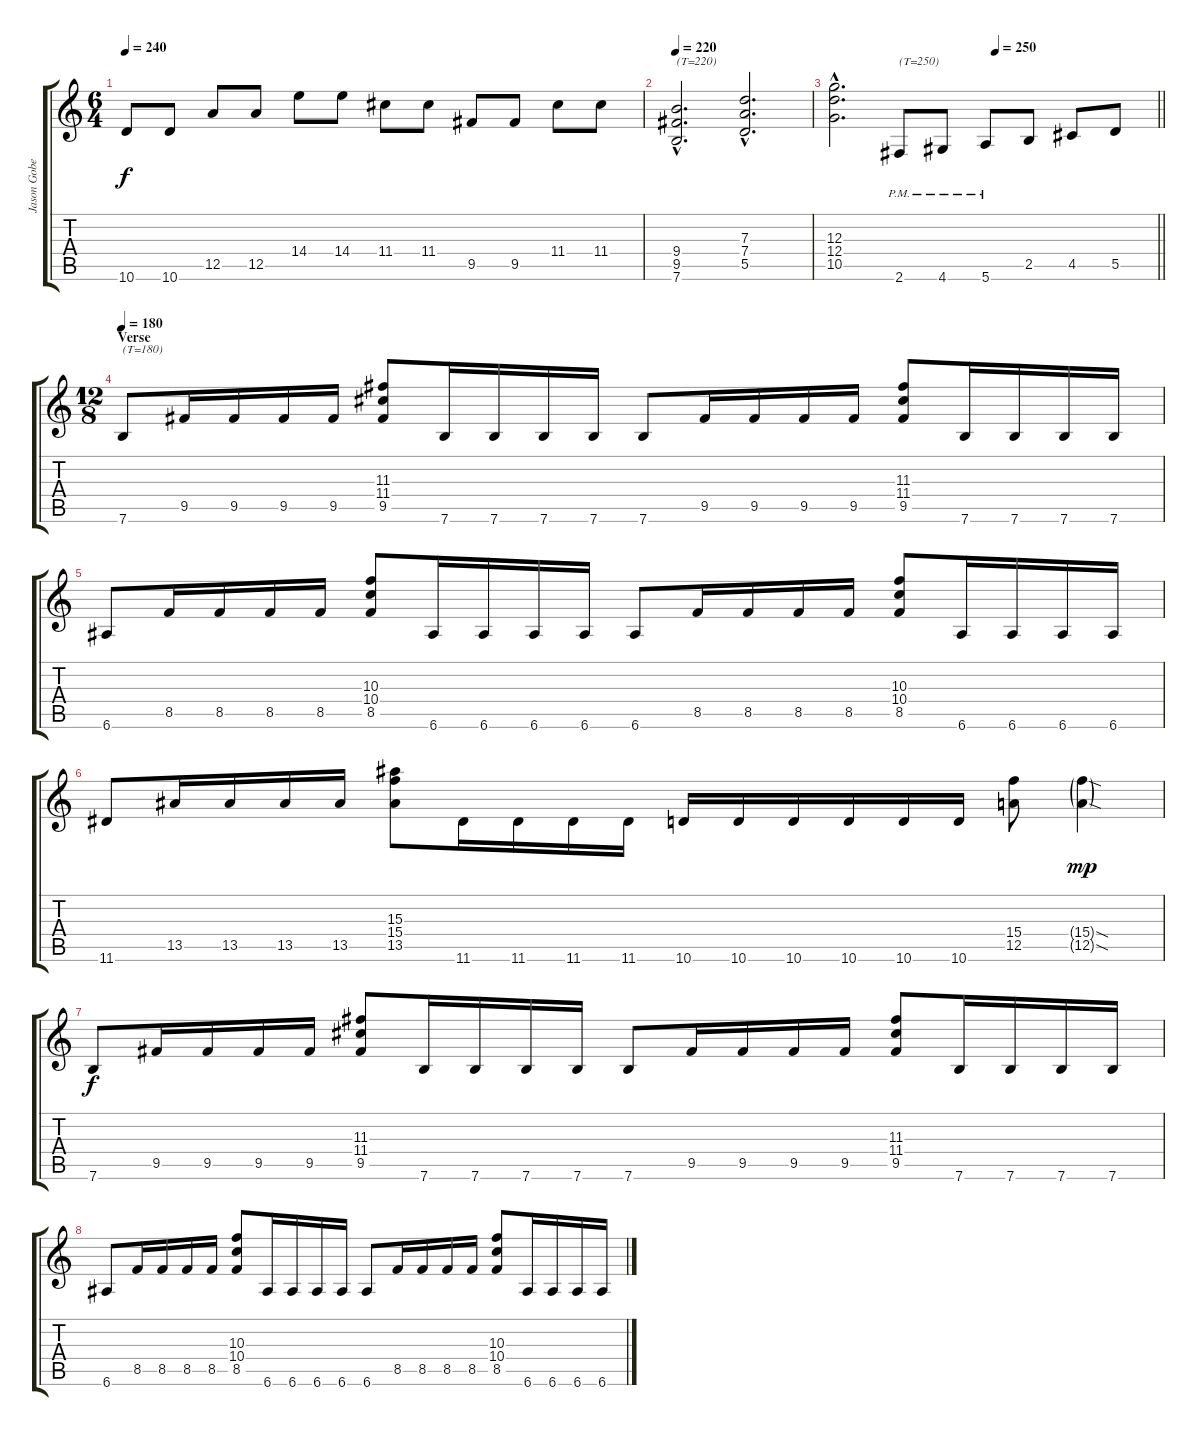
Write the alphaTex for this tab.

\track ("Jason Gobel (Right Channel)" "Jason Gobe") {instrument distortionguitar}
\staff {score tabs}
\tuning (E4 B3 G3 D3 A2 E2) {hide}
\ts (6 4)
\tempo 240
\clef g2
\ks c
10.6.8{dy f} 10.6.8 12.5.8 12.5.8 14.4.8 14.4.8 11.4.8 11.4.8 9.5.8 9.5.8 11.4.8 11.4.8 |
\tempo 220
(9.4{hac} 9.5{hac} 7.6{hac}).2{d txt "(T=220)"} (7.3{hac} 7.4{hac} 5.5{hac}).2{d} |
\tempo (250 0.5)
\barLineRight lightlight
(12.3{hac} 12.4{hac} 10.5{hac}).2{d} 2.6{pm}.8{txt "(T=250)"} 4.6{pm}.8 5.6{pm}.8 2.5.8 4.5.8 5.5.8 |
\ts (12 8)
\section ("" "Verse")
\tempo 180
7.6.8{txt "(T=180)"} 9.5.16 9.5.16 9.5.16 9.5.16 (11.3 11.4 9.5).8 7.6.16 7.6.16 7.6.16 7.6.16 7.6.8 9.5.16 9.5.16 9.5.16 9.5.16 (11.3 11.4 9.5).8 7.6.16 7.6.16 7.6.16 7.6.16 |
6.6.8 8.5.16 8.5.16 8.5.16 8.5.16 (10.3 10.4 8.5).8 6.6.16 6.6.16 6.6.16 6.6.16 6.6.8 8.5.16 8.5.16 8.5.16 8.5.16 (10.3 10.4 8.5).8 6.6.16 6.6.16 6.6.16 6.6.16 |
11.6.8 13.5.16 13.5.16 13.5.16 13.5.16 (15.3 15.4 13.5).8 11.6.16 11.6.16 11.6.16 11.6.16 10.6.16 10.6.16 10.6.16 10.6.16 10.6.16 10.6.16 (15.4 12.5).8 (15.4{sod g} 12.5{sod g}).4{dy mp} |
7.6.8{dy f} 9.5.16 9.5.16 9.5.16 9.5.16 (11.3 11.4 9.5).8 7.6.16 7.6.16 7.6.16 7.6.16 7.6.8 9.5.16 9.5.16 9.5.16 9.5.16 (11.3 11.4 9.5).8 7.6.16 7.6.16 7.6.16 7.6.16 |
6.6.8 8.5.16 8.5.16 8.5.16 8.5.16 (10.3 10.4 8.5).8 6.6.16 6.6.16 6.6.16 6.6.16 6.6.8 8.5.16 8.5.16 8.5.16 8.5.16 (10.3 10.4 8.5).8 6.6.16 6.6.16 6.6.16 6.6.16
